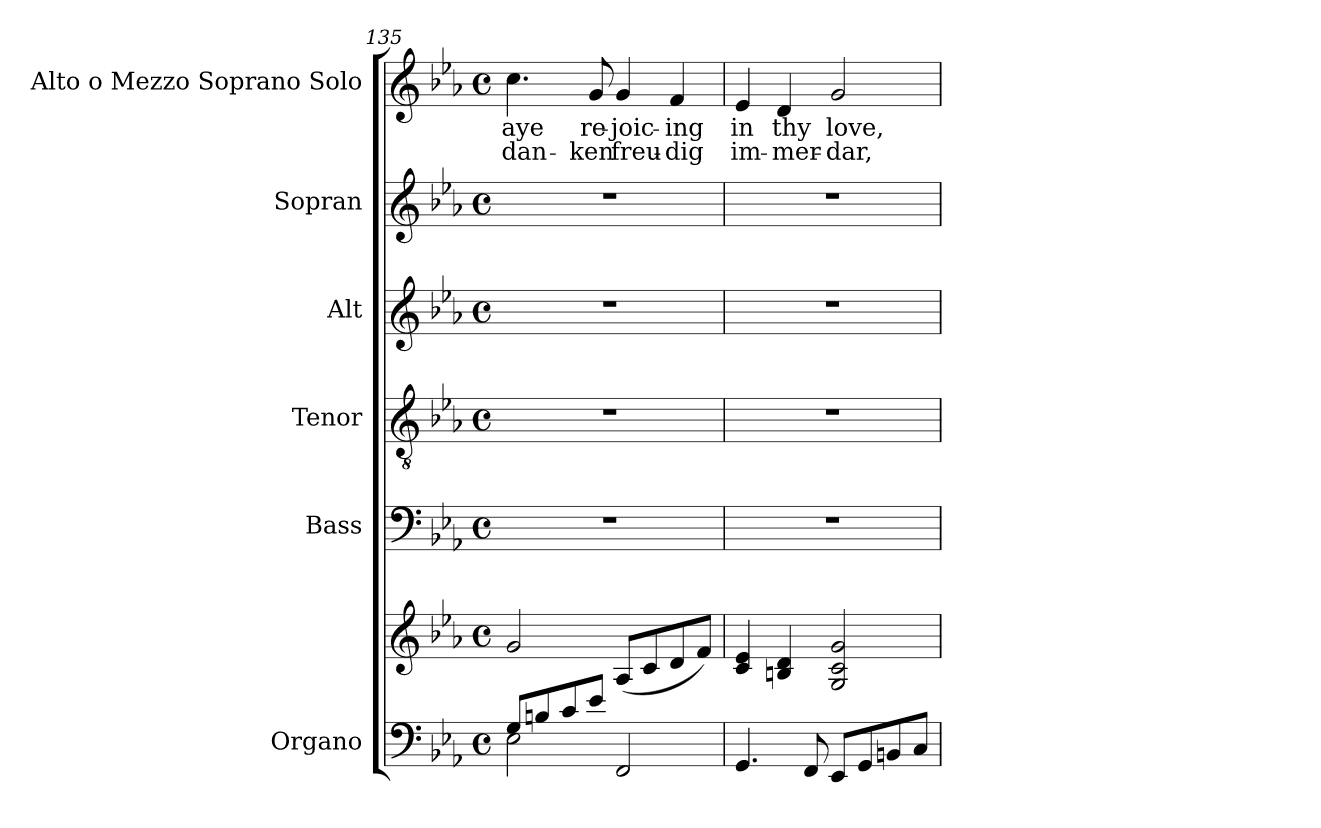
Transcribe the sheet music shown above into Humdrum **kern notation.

**kern	**kern	**kern	**kern	**kern	**kern	**kern	**text	**text
*part6	*part6	*part5	*part4	*part3	*part2	*part1	*part1	*part1
*staff7	*staff6	*staff5	*staff4	*staff3	*staff2	*staff1	*staff1	*staff1
*I"Organo	*	*I"Bass	*I"Tenor	*I"Alt	*I"Sopran	*I"Alto o Mezzo Soprano Solo	*	*
*	*	*I'B	*I'T	*I'A	*I'S	*I'S o l o	*	*
*clefF4	*clefG2	*clefF4	*clefGv2	*clefG2	*clefG2	*clefG2	*	*
*k[b-e-a-]	*k[b-e-a-]	*k[b-e-a-]	*k[b-e-a-]	*k[b-e-a-]	*k[b-e-a-]	*k[b-e-a-]	*	*
*M4/4	*M4/4	*M4/4	*M4/4	*M4/4	*M4/4	*M4/4	*	*
*met(c)	*met(c)	*met(c)	*met(c)	*met(c)	*met(c)	*met(c)	*	*
=135	=135	=135	=135	=135	=135	=135	=135	=135
*^	*	*	*	*	*	*	*	*
8G/L	2E-\	2g/	1r	1r	1r	1r	4.cc\	aye	dan-
8Bn/	.	.	.	.	.	.	.	.	.
8c/	.	.	.	.	.	.	.	.	.
8e-/J	.	.	.	.	.	.	8g/	re-	-ken
2FF/	2ryy	(8A-/L	.	.	.	.	4g/	-joic-	freu-
.	.	8c/	.	.	.	.	.	.	.
.	.	8d/	.	.	.	.	4f/	-ing	-dig
.	.	8f/J)	.	.	.	.	.	.	.
*v	*v	*	*	*	*	*	*	*	*
=136	=136	=136	=136	=136	=136	=136	=136	=136
4.GG/	4c/ 4e-/	1r	1r	1r	1r	4e-/	in	im-
.	4Bn/ 4d/	.	.	.	.	4d/	thy	-mer-
8FF/	.	.	.	.	.	.	.	.
8EE-/L	2G/ 2c/ 2g/	.	.	.	.	2g/	love,	-dar,
8GG/	.	.	.	.	.	.	.	.
8BBn/	.	.	.	.	.	.	.	.
8C/J	.	.	.	.	.	.	.	.
=	=	=	=	=	=	=	=	=
*-	*-	*-	*-	*-	*-	*-	*-	*-
